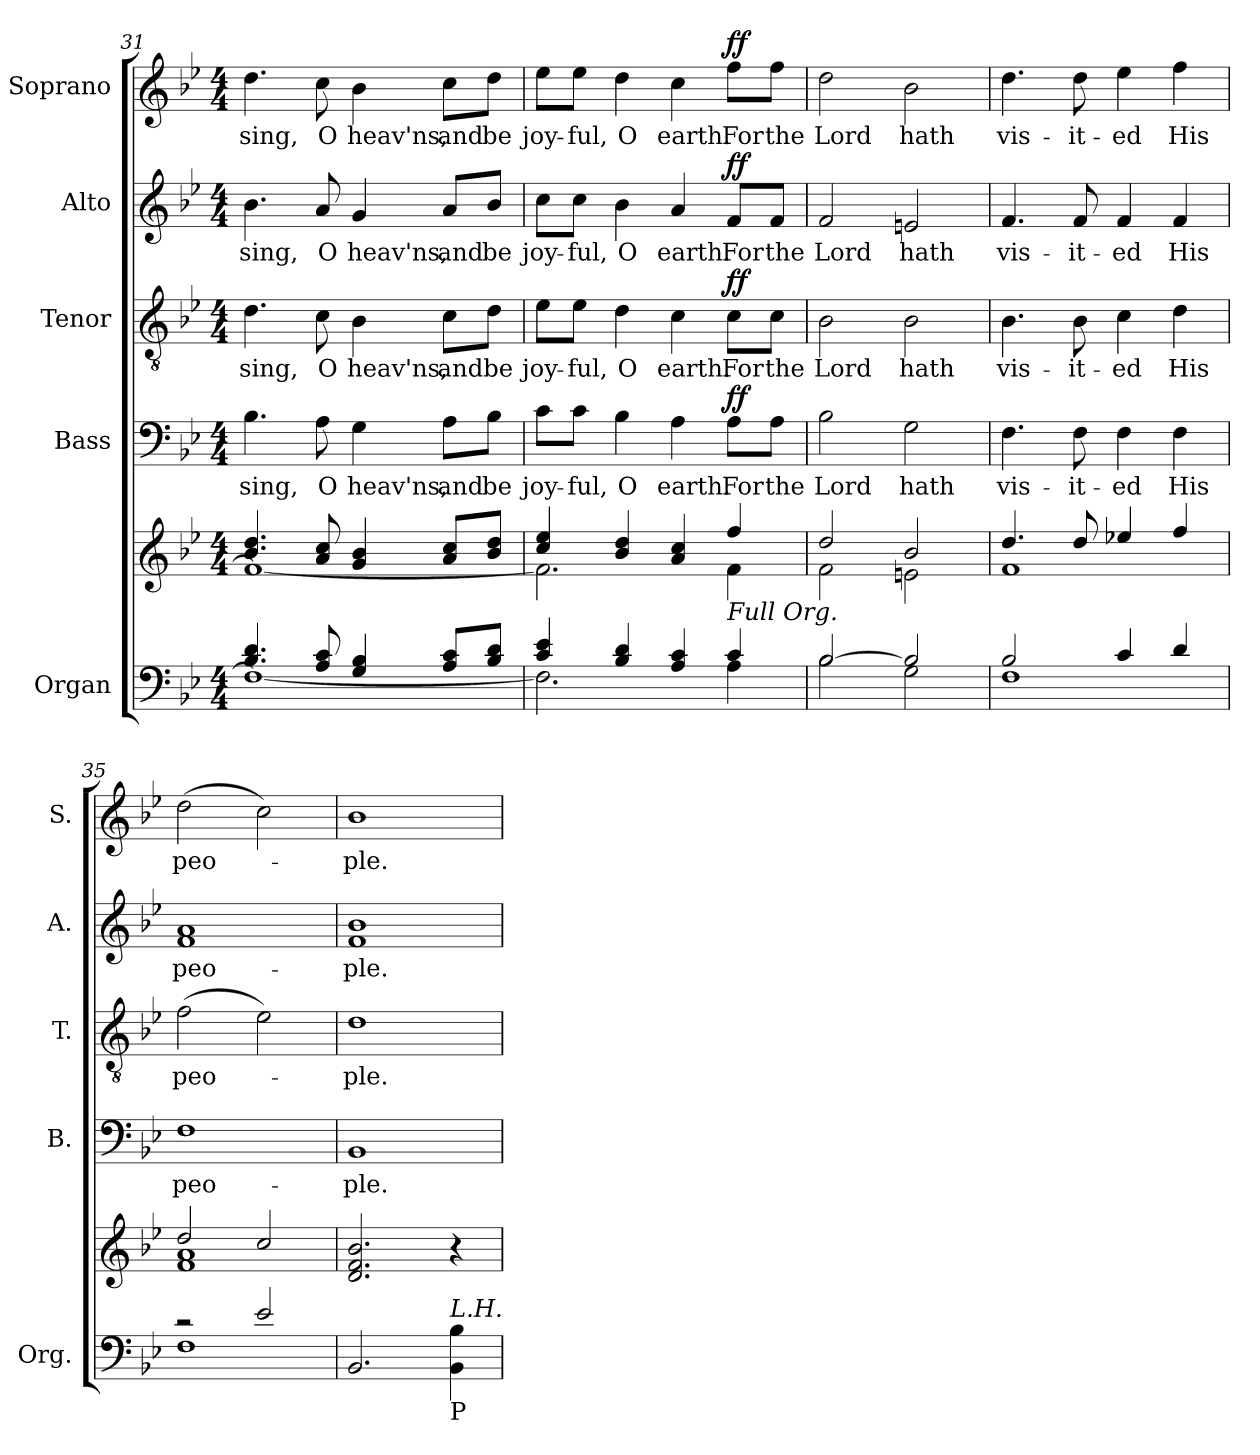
**kern	**kern	**kern	**text	**dynam	**kern	**text	**dynam	**kern	**text	**dynam	**kern	**text	**dynam
*part5	*part5	*part4	*part4	*part4	*part3	*part3	*part3	*part2	*part2	*part2	*part1	*part1	*part1
*staff6	*staff5	*staff4	*staff4	*staff4	*staff3	*staff3	*staff3	*staff2	*staff2	*staff2	*staff1	*staff1	*staff1
*I"Organ	*	*I"Bass	*	*	*I"Tenor	*	*	*I"Alto	*	*	*I"Soprano	*	*
*I'Org.	*	*I'B.	*	*	*I'T.	*	*	*I'A.	*	*	*I'S.	*	*
*clefF4	*clefG2	*clefF4	*	*	*clefGv2	*	*	*clefG2	*	*	*clefG2	*	*
*	*	*	*	*	*ITrd7c12	*	*	*	*	*	*	*	*
*k[b-e-]	*k[b-e-]	*k[b-e-]	*	*	*k[b-e-]	*	*	*k[b-e-]	*	*	*k[b-e-]	*	*
*B-:	*B-:	*B-:	*	*	*B-:	*	*	*B-:	*	*	*B-:	*	*
*M4/4	*M4/4	*M4/4	*	*	*M4/4	*	*	*M4/4	*	*	*M4/4	*	*
=31	=31	=31	=31	=31	=31	=31	=31	=31	=31	=31	=31	=31	=31
*^	*^	*	*	*	*	*	*	*	*	*	*	*	*
!	!	!	!	!	!LO:LY:b:color=#000000	!	!	!	!	!	!	!	!	!	!
!	!	!	!	!	!	!	!	!LO:LY:b:color=#000000	!	!	!	!	!	!	!
!	!	!	!	!	!	!	!	!	!	!	!LO:LY:b:color=#000000	!	!	!	!
!	!	!	!	!	!	!	!	!	!	!	!	!	!	!LO:LY:b:color=#000000	!
4.B-i/ 4.di	1Fi_<	4.b-i/ 4.ddi	1fi_<	4.B-i\	sing,	.	4.Di\	sing,	.	4.b-i\	sing,	.	4.ddi\	sing,	.
!	!	!	!	!	!LO:LY:b:color=#000000	!	!	!	!	!	!	!	!	!	!
!	!	!	!	!	!	!	!	!LO:LY:b:color=#000000	!	!	!	!	!	!	!
!	!	!	!	!	!	!	!	!	!	!	!LO:LY:b:color=#000000	!	!	!	!
!	!	!	!	!	!	!	!	!	!	!	!	!	!	!LO:LY:b:color=#000000	!
8Ai/ 8ci	.	8ai/ 8cci	.	8Ai\	O	.	8Ci\	O	.	8ai/	O	.	8cci\	O	.
!	!	!	!	!	!LO:LY:b:color=#000000	!	!	!	!	!	!	!	!	!	!
!	!	!	!	!	!	!	!	!LO:LY:b:color=#000000	!	!	!	!	!	!	!
!	!	!	!	!	!	!	!	!	!	!	!LO:LY:b:color=#000000	!	!	!	!
!	!	!	!	!	!	!	!	!	!	!	!	!	!	!LO:LY:b:color=#000000	!
4Gi/ 4B-i	.	4gi/ 4b-i	.	4Gi\	heav'ns,	.	4BB-i\	heav'ns,	.	4gi/	heav'ns,	.	4b-i\	heav'ns,	.
!	!	!	!	!	!LO:LY:b:color=#000000	!	!	!	!	!	!	!	!	!	!
!	!	!	!	!	!	!	!	!LO:LY:b:color=#000000	!	!	!	!	!	!	!
!	!	!	!	!	!	!	!	!	!	!	!LO:LY:b:color=#000000	!	!	!	!
!	!	!	!	!	!	!	!	!	!	!	!	!	!	!LO:LY:b:color=#000000	!
8Ai/ 8ciL	.	8ai/ 8cciL	.	8Ai\L	and	.	8Ci\L	andbe	.	8ai/L	and	.	8cci\L	and	.
!	!	!	!	!	!LO:LY:b:color=#000000	!	!	!	!	!	!	!	!	!	!
!	!	!	!	!	!	!	!	!	!	!	!LO:LY:b:color=#000000	!	!	!	!
!	!	!	!	!	!	!	!	!	!	!	!	!	!	!LO:LY:b:color=#000000	!
8B-i/ 8diJ	.	8b-i/ 8ddiJ	.	8B-i\J	be	.	8Di\J	.	.	8b-i/J	be	.	8ddi\J	be	.
=32	=32	=32	=32	=32	=32	=32	=32	=32	=32	=32	=32	=32	=32	=32	=32
!	!	!	!	!	!LO:LY:b:color=#000000	!	!	!	!	!	!	!	!	!	!
!	!	!	!	!	!	!	!	!LO:LY:b:color=#000000	!	!	!	!	!	!	!
!	!	!	!	!	!	!	!	!	!	!	!LO:LY:b:color=#000000	!	!	!	!
!	!	!	!	!	!	!	!	!	!	!	!	!	!	!LO:LY:b:color=#000000	!
4ci/ 4e-i	2.Fi\]	4cci/ 4ee-i	2.fi\]	8ci\L	joy-	.	8E-i\L	joy-	.	8cci\L	joy-	.	8ee-i\L	joy-	.
!	!	!	!	!	!LO:LY:b:color=#000000	!	!	!	!	!	!	!	!	!	!
!	!	!	!	!	!	!	!	!LO:LY:b:color=#000000	!	!	!	!	!	!	!
!	!	!	!	!	!	!	!	!	!	!	!LO:LY:b:color=#000000	!	!	!	!
!	!	!	!	!	!	!	!	!	!	!	!	!	!	!LO:LY:b:color=#000000	!
.	.	.	.	8ci\J	-ful,	.	8E-i\J	-ful,	.	8cci\J	-ful,	.	8ee-i\J	-ful,	.
!	!	!	!	!	!LO:LY:b:color=#000000	!	!	!	!	!	!	!	!	!	!
!	!	!	!	!	!	!	!	!LO:LY:b:color=#000000	!	!	!	!	!	!	!
!	!	!	!	!	!	!	!	!	!	!	!LO:LY:b:color=#000000	!	!	!	!
!	!	!	!	!	!	!	!	!	!	!	!	!	!	!LO:LY:b:color=#000000	!
4B-i/ 4di	.	4b-i/ 4ddi	.	4B-i\	O	.	4Di\	O	.	4b-i\	O	.	4ddi\	O	.
!	!	!	!	!	!LO:LY:b:color=#000000	!	!	!	!	!	!	!	!	!	!
!	!	!	!	!	!	!	!	!LO:LY:b:color=#000000	!	!	!	!	!	!	!
!	!	!	!	!	!	!	!	!	!	!	!LO:LY:b:color=#000000	!	!	!	!
!	!	!	!	!	!	!	!	!	!	!	!	!	!	!LO:LY:b:color=#000000	!
4Ai/ 4ci	.	4ai/ 4cci	.	4Ai\	earth.	.	4Ci\	earth.	.	4ai/	earth.	.	4cci\	earth.	.
!	!	!	!	!	!LO:LY:b:color=#000000	!	!	!	!	!	!	!	!	!	!
!	!	!	!	!	!	!	!	!LO:LY:b:color=#000000	!	!	!	!	!	!	!
!	!	!	!	!	!	!	!	!	!	!	!LO:LY:b:color=#000000	!	!	!	!
!	!	!LO:TX:b:i:t=Full Org.	!	!	!	!	!	!	!	!	!	!	!	!	!
!	!	!	!	!	!	!	!	!	!	!	!	!	!	!LO:LY:b:color=#000000	!
4ci/	4Ai\	4ffi/	4fi\	8Ai\L	For	ff	8Ci\L	For	ff	8fi/L	For	ff	8ffi\L	For	ff
!	!	!	!	!	!LO:LY:b:color=#000000	!	!	!	!	!	!	!	!	!	!
!	!	!	!	!	!	!	!	!LO:LY:b:color=#000000	!	!	!	!	!	!	!
!	!	!	!	!	!	!	!	!	!	!	!LO:LY:b:color=#000000	!	!	!	!
!	!	!	!	!	!	!	!	!	!	!	!	!	!	!LO:LY:b:color=#000000	!
.	.	.	.	8Ai\J	the	.	8Ci\J	the	.	8fi/J	the	.	8ffi\J	the	.
=33	=33	=33	=33	=33	=33	=33	=33	=33	=33	=33	=33	=33	=33	=33	=33
!	!	!	!	!	!LO:LY:b:color=#000000	!	!	!	!	!	!	!	!	!	!
!	!	!	!	!	!	!	!	!LO:LY:b:color=#000000	!	!	!	!	!	!	!
!	!	!	!	!	!	!	!	!	!	!	!LO:LY:b:color=#000000	!	!	!	!
!	!	!	!	!	!	!	!	!	!	!	!	!	!	!LO:LY:b:color=#000000	!
[>2B-i/	2B-i\	2ddi/	2fi\	2B-i\	Lord	.	2BB-i\	Lord	.	2fi/	Lord	.	2ddi\	Lord	.
!	!	!	!	!	!LO:LY:b:color=#000000	!	!	!	!	!	!	!	!	!	!
!	!	!	!	!	!	!	!	!LO:LY:b:color=#000000	!	!	!	!	!	!	!
!	!	!	!	!	!	!	!	!	!	!	!LO:LY:b:color=#000000	!	!	!	!
!	!	!	!	!	!	!	!	!	!	!	!	!	!	!LO:LY:b:color=#000000	!
2B-i/]	2Gi\	2b-i/	2eni\	2Gi\	hath	.	2BB-i\	hath	.	2eni/	hath	.	2b-i\	hath	.
!!LO:PB:g=z
=34	=34	=34	=34	=34	=34	=34	=34	=34	=34	=34	=34	=34	=34	=34	=34
!	!	!	!	!	!LO:LY:b:color=#000000	!	!	!	!	!	!	!	!	!	!
!	!	!	!	!	!	!	!	!LO:LY:b:color=#000000	!	!	!	!	!	!	!
!	!	!	!	!	!	!	!	!	!	!	!LO:LY:b:color=#000000	!	!	!	!
!	!	!	!	!	!	!	!	!	!	!	!	!	!	!LO:LY:b:color=#000000	!
2B-i/	1Fi	4.ddi/	1fi	4.Fi\	vis-	.	4.BB-i\	vis-	.	4.fi/	vis-	.	4.ddi\	vis-	.
!	!	!	!	!	!LO:LY:b:color=#000000	!	!	!	!	!	!	!	!	!	!
!	!	!	!	!	!	!	!	!LO:LY:b:color=#000000	!	!	!	!	!	!	!
!	!	!	!	!	!	!	!	!	!	!	!LO:LY:b:color=#000000	!	!	!	!
!	!	!	!	!	!	!	!	!	!	!	!	!	!	!LO:LY:b:color=#000000	!
.	.	8ddi/	.	8Fi\	-it-	.	8BB-i\	-it-	.	8fi/	-it-	.	8ddi\	-it-	.
!	!	!	!	!	!LO:LY:b:color=#000000	!	!	!	!	!	!	!	!	!	!
!	!	!	!	!	!	!	!	!LO:LY:b:color=#000000	!	!	!	!	!	!	!
!	!	!	!	!	!	!	!	!	!	!	!LO:LY:b:color=#000000	!	!	!	!
!	!	!	!	!	!	!	!	!	!	!	!	!	!	!LO:LY:b:color=#000000	!
4ci/	.	4ee-Xi/	.	4Fi\	-ed	.	4Ci\	-ed	.	4fi/	-ed	.	4ee-i\	-ed	.
!	!	!	!	!	!LO:LY:b:color=#000000	!	!	!	!	!	!	!	!	!	!
!	!	!	!	!	!	!	!	!LO:LY:b:color=#000000	!	!	!	!	!	!	!
!	!	!	!	!	!	!	!	!	!	!	!LO:LY:b:color=#000000	!	!	!	!
!	!	!	!	!	!	!	!	!	!	!	!	!	!	!LO:LY:b:color=#000000	!
4di/	.	4ffi/	.	4Fi\	His	.	4Di\	His	.	4fi/	His	.	4ffi\	His	.
=35	=35	=35	=35	=35	=35	=35	=35	=35	=35	=35	=35	=35	=35	=35	=35
!	!	!	!	!	!LO:LY:b:color=#000000	!	!	!	!	!	!	!	!	!	!
!	!	!	!	!	!	!	!	!LO:LY:b:color=#000000	!	!	!	!	!	!	!
!	!	!	!	!	!	!	!	!	!	!	!LO:LY:b:color=#000000	!	!	!	!
!	!	!	!	!	!	!	!	!	!	!	!	!	!	!LO:LY:b:color=#000000	!
2r	1Fi	2ddi/	1fi 1ai	1Fi	peo-	.	(2Fi\	peo-	.	1fi 1ai	peo-	.	(2ddi\	peo-	.
2e-i/	.	2cci/	.	.	.	.	2E-i\)	.	.	.	.	.	2cci\)	.	.
*v	*v	*	*	*	*	*	*	*	*	*	*	*	*	*	*
*	*v	*v	*	*	*	*	*	*	*	*	*	*	*	*
=36	=36	=36	=36	=36	=36	=36	=36	=36	=36	=36	=36	=36	=36
!	!	!	!LO:LY:b:color=#000000	!	!	!	!	!	!	!	!	!	!
!	!	!	!	!	!	!LO:LY:b:color=#000000	!	!	!	!	!	!	!
!	!	!	!	!	!	!	!	!	!LO:LY:b:color=#000000	!	!	!	!
!	!	!	!	!	!	!	!	!	!	!	!	!LO:LY:b:color=#000000	!
2.BB-i/	2.di/ 2.fi 2.b-i	1BB-i	-ple.	.	1Di	-ple.	.	1fi 1b-i	-ple.	.	1b-i	-ple.	.
!LO:TX:a:i:t=L.H.	!	!	!	!	!	!	!	!	!	!	!	!	!
!LO:TX:b:t=P	!	!	!	!	!	!	!	!	!	!	!	!	!
4BB-i\ 4B-i	4r	.	.	.	.	.	.	.	.	.	.	.	.
=	=	=	=	=	=	=	=	=	=	=	=	=	=
*-	*-	*-	*-	*-	*-	*-	*-	*-	*-	*-	*-	*-	*-
